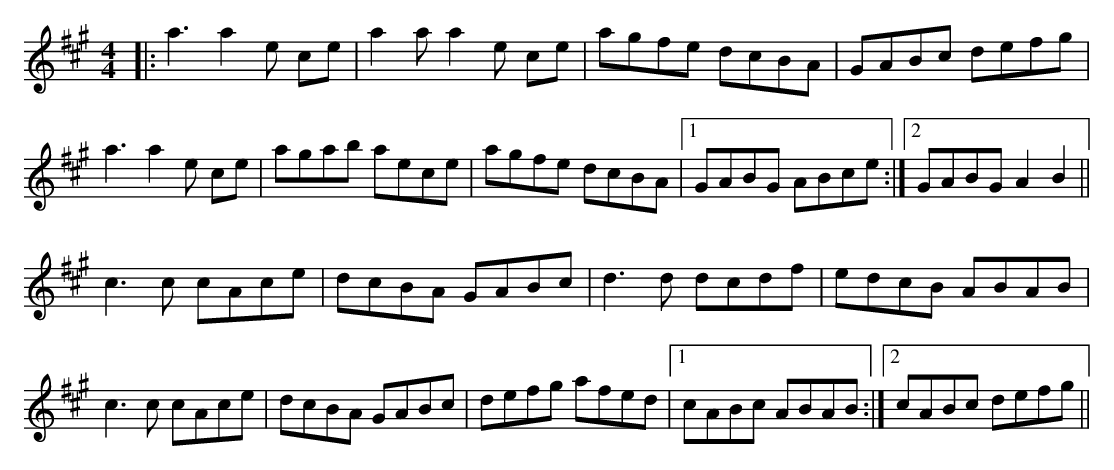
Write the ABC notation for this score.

X:1
M:4/4
K:A
|:a3a2e ce|a2aa2 e ce|agfe dcBA|GABc defg|
a3a2e ce|agab aece|agfe dcBA|1 GABG ABce:|2 GABG A2B2||
c3c cAce|dcBA GABc|d3d dcdf|edcB ABAB|
c3c cAce|dcBA GABc|defg afed|1 cABc ABAB:|2 cABc defg||
